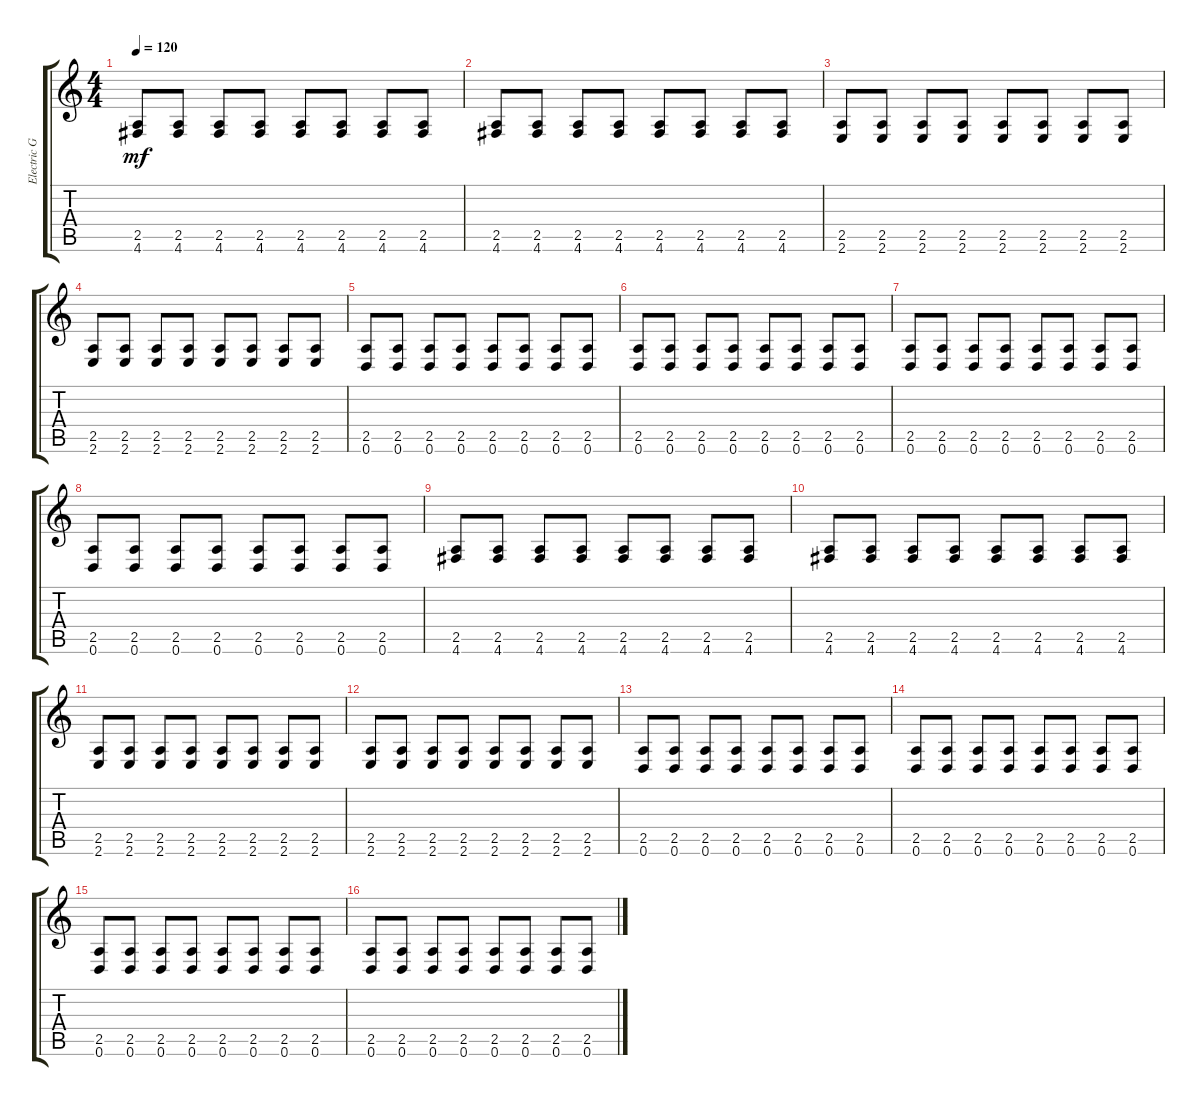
\track ("Electric Guitar" "Electric G") {instrument electricguitarclean}
\staff {score tabs}
\tuning (D4 A3 F3 C3 G2 D2) {hide}
\ts (4 4)
\tempo 120
\clef g2
\ks c
(2.5 4.6).8{dy mf} (2.5 4.6).8 (2.5 4.6).8 (2.5 4.6).8 (2.5 4.6).8 (2.5 4.6).8 (2.5 4.6).8 (2.5 4.6).8 |
(2.5 4.6).8 (2.5 4.6).8 (2.5 4.6).8 (2.5 4.6).8 (2.5 4.6).8 (2.5 4.6).8 (2.5 4.6).8 (2.5 4.6).8 |
(2.5 2.6).8 (2.5 2.6).8 (2.5 2.6).8 (2.5 2.6).8 (2.5 2.6).8 (2.5 2.6).8 (2.5 2.6).8 (2.5 2.6).8 |
(2.5 2.6).8 (2.5 2.6).8 (2.5 2.6).8 (2.5 2.6).8 (2.5 2.6).8 (2.5 2.6).8 (2.5 2.6).8 (2.5 2.6).8 |
(2.5 0.6).8 (2.5 0.6).8 (2.5 0.6).8 (2.5 0.6).8 (2.5 0.6).8 (2.5 0.6).8 (2.5 0.6).8 (2.5 0.6).8 |
(2.5 0.6).8 (2.5 0.6).8 (2.5 0.6).8 (2.5 0.6).8 (2.5 0.6).8 (2.5 0.6).8 (2.5 0.6).8 (2.5 0.6).8 |
(2.5 0.6).8 (2.5 0.6).8 (2.5 0.6).8 (2.5 0.6).8 (2.5 0.6).8 (2.5 0.6).8 (2.5 0.6).8 (2.5 0.6).8 |
(2.5 0.6).8 (2.5 0.6).8 (2.5 0.6).8 (2.5 0.6).8 (2.5 0.6).8 (2.5 0.6).8 (2.5 0.6).8 (2.5 0.6).8 |
(2.5 4.6).8 (2.5 4.6).8 (2.5 4.6).8 (2.5 4.6).8 (2.5 4.6).8 (2.5 4.6).8 (2.5 4.6).8 (2.5 4.6).8 |
(2.5 4.6).8 (2.5 4.6).8 (2.5 4.6).8 (2.5 4.6).8 (2.5 4.6).8 (2.5 4.6).8 (2.5 4.6).8 (2.5 4.6).8 |
(2.5 2.6).8 (2.5 2.6).8 (2.5 2.6).8 (2.5 2.6).8 (2.5 2.6).8 (2.5 2.6).8 (2.5 2.6).8 (2.5 2.6).8 |
(2.5 2.6).8 (2.5 2.6).8 (2.5 2.6).8 (2.5 2.6).8 (2.5 2.6).8 (2.5 2.6).8 (2.5 2.6).8 (2.5 2.6).8 |
(2.5 0.6).8 (2.5 0.6).8 (2.5 0.6).8 (2.5 0.6).8 (2.5 0.6).8 (2.5 0.6).8 (2.5 0.6).8 (2.5 0.6).8 |
(2.5 0.6).8 (2.5 0.6).8 (2.5 0.6).8 (2.5 0.6).8 (2.5 0.6).8 (2.5 0.6).8 (2.5 0.6).8 (2.5 0.6).8 |
(2.5 0.6).8 (2.5 0.6).8 (2.5 0.6).8 (2.5 0.6).8 (2.5 0.6).8 (2.5 0.6).8 (2.5 0.6).8 (2.5 0.6).8 |
(2.5 0.6).8 (2.5 0.6).8 (2.5 0.6).8 (2.5 0.6).8 (2.5 0.6).8 (2.5 0.6).8 (2.5 0.6).8 (2.5 0.6).8
